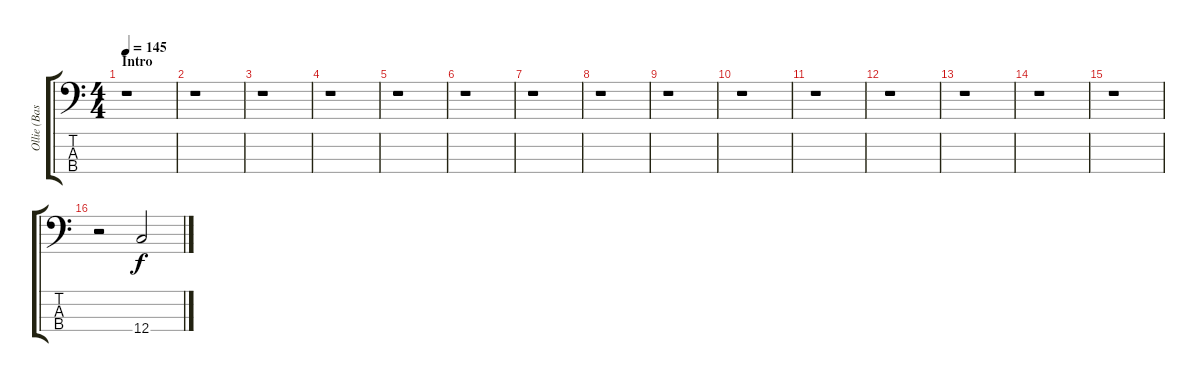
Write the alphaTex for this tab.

\track ("Ollie (Bass)" "Ollie (Bas") {instrument electricbassfinger}
\staff {score tabs}
\tuning (F2 C2 G1 C1) {hide}
\ts (4 4)
\section ("" "Intro")
\tempo 145
\clef f4
\ks c
r.1{dy f instrument electricbassfinger} |
r.1 |
r.1 |
r.1 |
r.1 |
r.1 |
r.1 |
r.1 |
r.1 |
r.1 |
r.1 |
r.1 |
r.1 |
r.1 |
r.1 |
r.2 12.4{ss}.2
